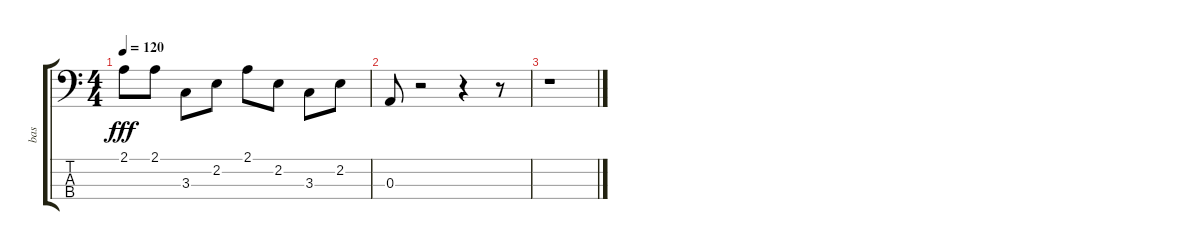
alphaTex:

\track ("bas" "bas") {instrument acousticbass}
\staff {score tabs}
\tuning (G2 D2 A1 E1) {hide}
\ts (4 4)
\tempo 120
\clef f4
\ks c
2.1.8{dy fff} 2.1.8 3.3.8 2.2.8 2.1.8 2.2.8 3.3.8 2.2.8 |
0.3.8 r.2 r.4 r.8 |
r.1
